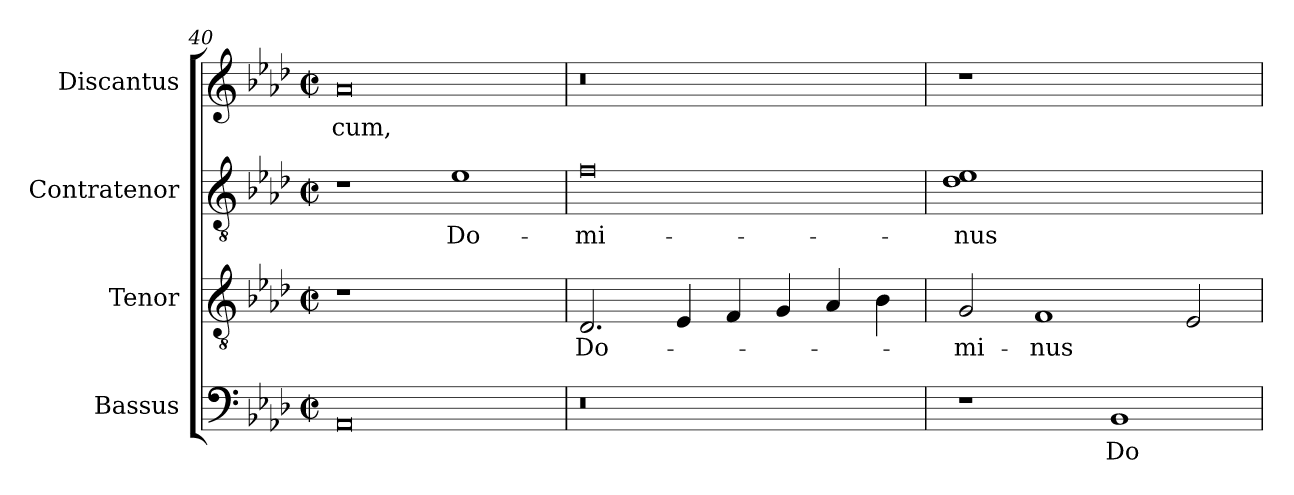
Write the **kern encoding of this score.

**kern	**text	**kern	**text	**kern	**text	**kern	**text
*part4	*part4	*part3	*part3	*part2	*part2	*part1	*part1
*staff4	*staff4	*staff3	*staff3	*staff2	*staff2	*staff1	*staff1
*I"Bassus	*	*I"Tenor	*	*I"Contratenor	*	*I"Discantus	*
*clefF4	*	*clefGv2	*	*clefGv2	*	*clefG2	*
*k[b-e-a-d-]	*	*k[b-e-a-d-]	*	*k[b-e-a-d-]	*	*k[b-e-a-d-]	*
*A-:	*	*A-:	*	*A-:	*	*A-:	*
*M2/2	*	*M2/2	*	*M2/2	*	*M2/2	*
*met(c|)	*	*met(c|)	*	*met(c|)	*	*met(c|)	*
=40	=40	=40	=40	=40	=40	=40	=40
!LO:N:vis=0	!	!	!	!	!	!LO:N:vis=0	!LO:LY:b:cj
1AA-	.	1r	.	1r	.	1a-	-cum,
!	!	!	!	!	!LO:LY:b:cj	!	!
1ryy	.	1ryy	.	1e-	Do-	1ryy	.
=41	=41	=41	=41	=41	=41	=41	=41
!	!	!	!LO:LY:b:cj	!	!LO:LY:b:cj	!	!
0r	.	2.D-/	Do-	0f	-mi-	0r	.
.	.	4E-/	.	.	.	.	.
.	.	4F/	.	.	.	.	.
.	.	4G/	.	.	.	.	.
.	.	4A-/	.	.	.	.	.
.	.	4B-\	.	.	.	.	.
!!LO:LB:g=z
=42	=42	=42	=42	=42	=42	=42	=42
!	!	!	!LO:LY:b:cj	!	!LO:LY:b:cj	!	!
1r	.	2G/	-mi-	1e- 1d-	-nus	1r	.
!	!	!	!LO:LY:b:cj	!	!	!	!
.	.	1F	-nus	.	.	.	.
!	!LO:LY:b:cj	!	!	!	!	!	!
1BB-	Do-	.	.	1ryy	.	1ryy	.
.	.	2E-/	.	.	.	.	.
=	=	=	=	=	=	=	=
*-	*-	*-	*-	*-	*-	*-	*-
